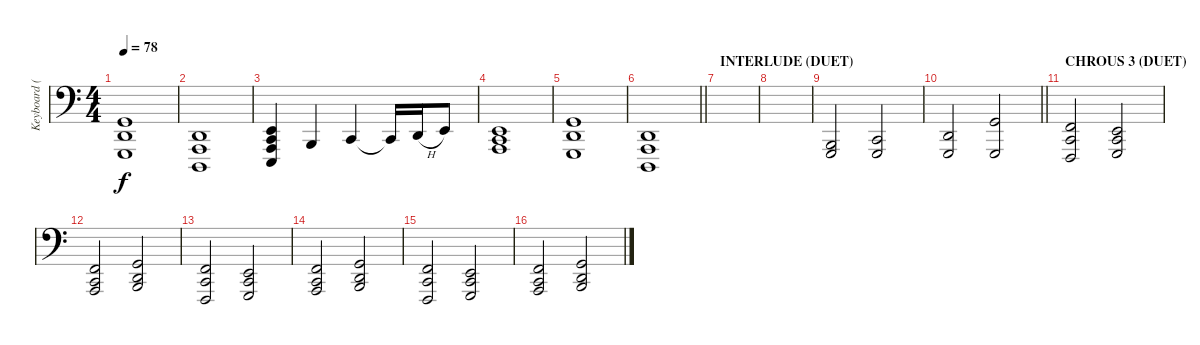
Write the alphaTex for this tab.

\track ("Keyboard (SynStrings 2)" "Keyboard (") {instrument synthstrings1}
\staff {score}
\tuning (C3 G2 D2 A1 E1 B0) {hide}
\ts (4 4)
\tempo 78
\clef f4
\ks c
(0.2 5.4 3.5).1{dy f} |
(5.4 5.5 3.6).1 |
(2.3 3.4 0.5 10.6).4 2.4.4 3.4.4 3.4{t}.16 0.3{h}.16 2.3.8 |
(2.3 3.4 10.6).1 |
(0.2 3.5 15.6).1 |
\barLineRight lightlight
(0.3 5.5 3.6).1 |
\section ("" "INTERLUDE (DUET)")
|
|
(2.4 3.5).2 (3.4 3.5).2 |
\barLineRight lightlight
(0.3 3.5).2 (0.2 3.5).2 |
\section ("" "CHROUS 3 (DUET)")
(3.3 3.4 1.5).2 (2.3 3.4 3.5).2 |
(3.3 3.4 10.6).2 (0.2 0.3 12.6).2 |
(3.3 3.4 1.5).2 (2.3 3.4 3.5).2 |
(3.3 3.4 10.6).2 (0.2 0.3 12.6).2 |
(3.3 3.4 1.5).2 (2.3 3.4 3.5).2 |
(3.3 0.4 13.6).2 (0.2 0.3 2.4).2
